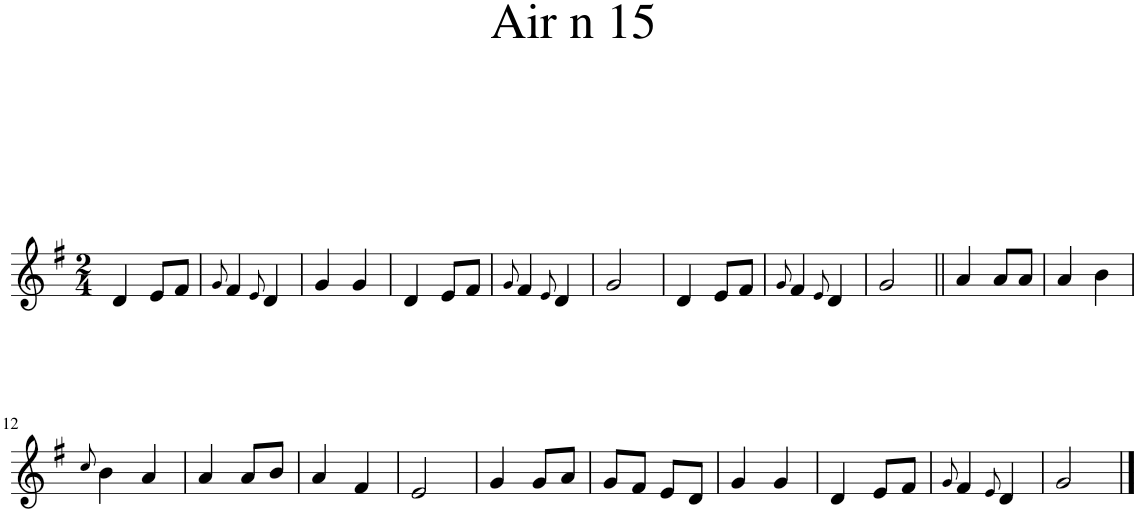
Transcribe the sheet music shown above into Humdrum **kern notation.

**kern
*part1
*staff1
*I"Piano
*I'Pno.
*clefG2
*k[f#]
*M2/4
=1
4d/
8e/L
8f#/J
=2
8qg/
4f#/
8qe/
4d/
=3
4g/
4g/
=4
4d/
8e/L
8f#/J
=5
8qg/
4f#/
8qe/
4d/
=6
2g/
=7
4d/
8e/L
8f#/J
=8
8qg/
4f#/
8qe/
4d/
=9
2g/
=10||
4a/
8a/L
8a/J
=11
4a/
4b\
!!LO:LB:g=z
=12
8qcc/
4b\
4a/
=13
4a/
8a/L
8b/J
=14
4a/
4f#/
=15
2e/
=16
4g/
8g/L
8a/J
=17
8g/L
8f#/J
8e/L
8d/J
=18
4g/
4g/
=19
4d/
8e/L
8f#/J
=20
8qg/
4f#/
8qe/
4d/
=21
2g/
==
*-
